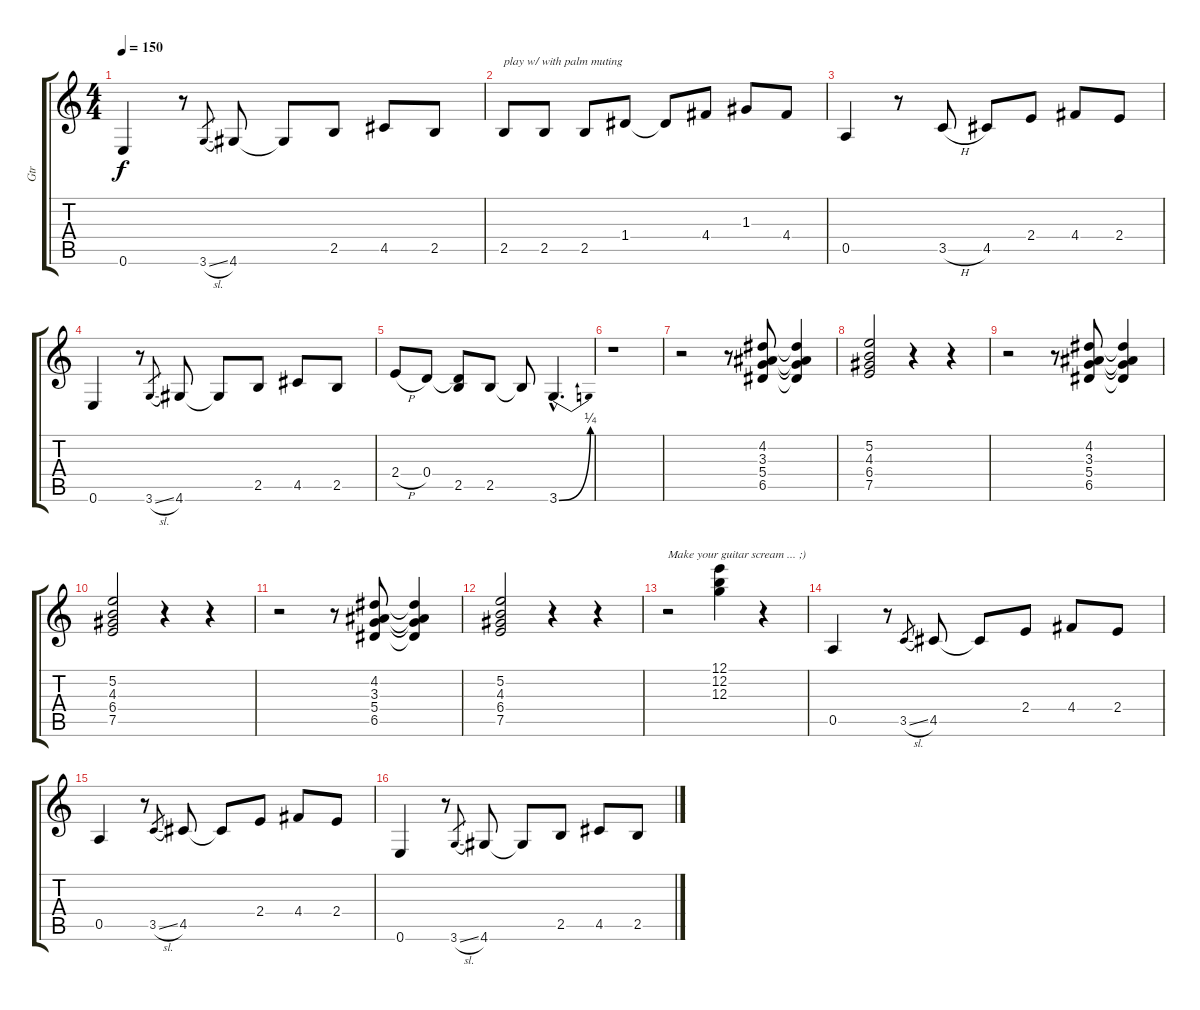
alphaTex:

\track ("Gtr" "Gtr") {instrument overdrivenguitar}
\staff {score tabs}
\tuning (E4 B3 G3 D3 A2 E2) {hide}
\ts (4 4)
\tempo 150
\clef g2
\ks c
0.6.4{dy f} r.8 3.6{sl}.8{gr} 4.6.8 4.6{t}.8 2.5.8 4.5.8 2.5.8 |
2.5.8{txt "play w/ with palm muting"} 2.5.8 2.5.8 1.4.8 1.4{t}.8 4.4.8 1.3.8 4.4.8 |
0.5.4 r.8 3.5{h}.8 4.5.8 2.4.8 4.4.8 2.4.8 |
0.6.4 r.8 3.6{sl}.8{gr} 4.6.8 4.6{t}.8 2.5.8 4.5.8 2.5.8 |
2.4{h}.8 0.4.8 (0.4{t} 2.5).8 2.5.8 2.5{t}.8 3.6{be (bend 0 0 60 1) hac}.4{d} |
r.1 |
r.2 r.8 (4.2 3.3 5.4 6.5).8 (4.2{t} 3.3{t} 5.4{t} 6.5{t}).4 |
(5.2 4.3 6.4 7.5).2 r.4 r.4 |
r.2 r.8 (4.2 3.3 5.4 6.5).8 (4.2{t} 3.3{t} 5.4{t} 6.5{t}).4 |
(5.2 4.3 6.4 7.5).2 r.4 r.4 |
r.2 r.8 (4.2 3.3 5.4 6.5).8 (4.2{t} 3.3{t} 5.4{t} 6.5{t}).4 |
(5.2 4.3 6.4 7.5).2 r.4 r.4 |
r.2{txt "Make your guitar scream ... ;)"} (12.1 12.2 12.3).4 r.4 |
0.5.4 r.8 3.5{sl}.8{gr} 4.5.8 4.5{t}.8 2.4.8 4.4.8 2.4.8 |
0.5.4 r.8 3.5{sl}.8{gr} 4.5.8 4.5{t}.8 2.4.8 4.4.8 2.4.8 |
0.6.4 r.8 3.6{sl}.8{gr} 4.6.8 4.6{t}.8 2.5.8 4.5.8 2.5.8
